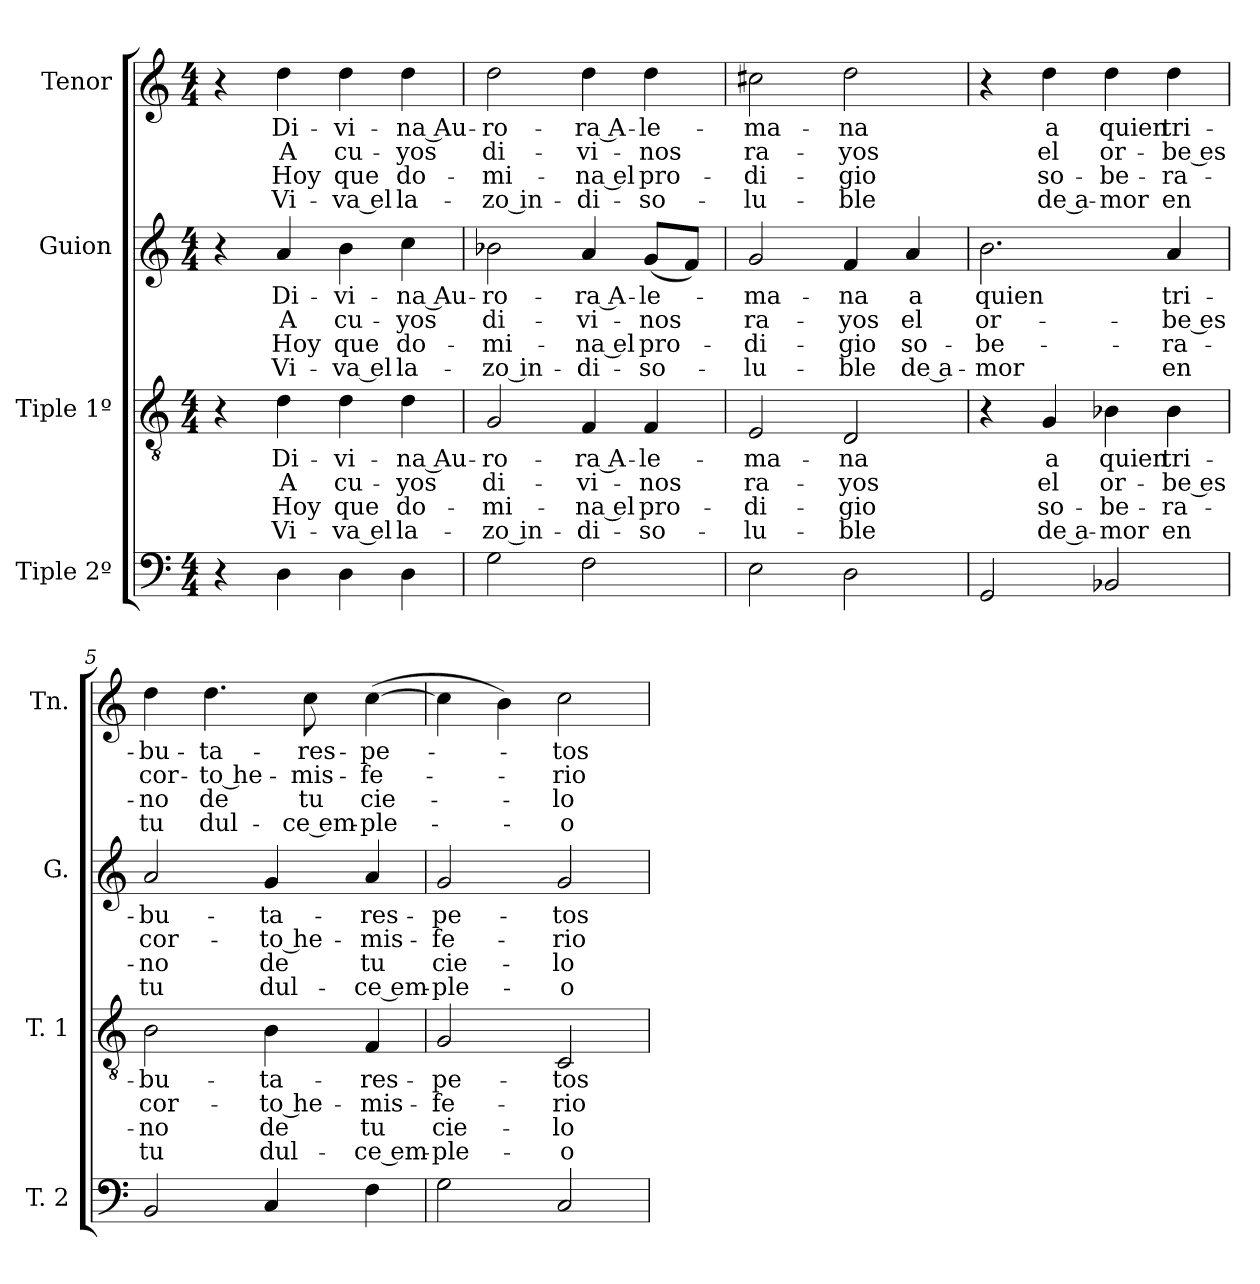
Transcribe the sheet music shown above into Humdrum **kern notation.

**kern	**kern	**text	**text	**text	**text	**kern	**text	**text	**text	**text	**kern	**text	**text	**text	**text
*part4	*part3	*part3	*part3	*part3	*part3	*part2	*part2	*part2	*part2	*part2	*part1	*part1	*part1	*part1	*part1
*staff4	*staff3	*staff3	*staff3	*staff3	*staff3	*staff2	*staff2	*staff2	*staff2	*staff2	*staff1	*staff1	*staff1	*staff1	*staff1
*I"Tiple 2º	*I"Tiple 1º	*	*	*	*	*I"Guion	*	*	*	*	*I"Tenor	*	*	*	*
*I'T. 2	*I'T. 1	*	*	*	*	*I'G.	*	*	*	*	*I'Tn.	*	*	*	*
*clefF4	*clefGv2	*	*	*	*	*clefG2	*	*	*	*	*clefG2	*	*	*	*
*M4/4	*M4/4	*	*	*	*	*M4/4	*	*	*	*	*M4/4	*	*	*	*
=1	=1	=1	=1	=1	=1	=1	=1	=1	=1	=1	=1	=1	=1	=1	=1
4r	4r	.	.	.	.	4r	.	.	.	.	4r	.	.	.	.
4D	4d	Di-	A	Hoy	Vi-	4a	Di-	A	Hoy	Vi-	4dd	Di-	A	Hoy	Vi-
4D	4d	-vi-	cu-	que	-va el	4b	-vi-	cu-	que	-va el	4dd	-vi-	cu-	que	-va el
4D	4d	-na Au-	-yos	do-	la-	4cc	-na Au-	-yos	do-	la-	4dd	-na Au-	-yos	do-	la-
=2	=2	=2	=2	=2	=2	=2	=2	=2	=2	=2	=2	=2	=2	=2	=2
2G	2G	-ro-	di-	-mi-	zo in-	2b-X	-ro-	di-	-mi-	zo in-	2dd	-ro-	di-	-mi-	zo in-
2F	4F	-ra A-	-vi-	-na el	-di-	4a	-ra A-	-vi-	-na el	-di-	4dd	-ra A-	-vi-	-na el	-di-
.	4F	-le-	-nos	pro-	-so-	(8gL	-le-	-nos	pro-	-so-	4dd	-le-	-nos	pro-	-so-
.	.	.	.	.	.	8fJ)	.	.	.	.	.	.	.	.	.
=3	=3	=3	=3	=3	=3	=3	=3	=3	=3	=3	=3	=3	=3	=3	=3
2E	2E	-ma-	ra-	-di-	-lu-	2g	-ma-	ra-	-di-	-lu-	2cc#X	-ma-	ra-	-di-	-lu-
2D	2D	-na	-yos	-gio	-ble	4f	-na	-yos	-gio	-ble	2dd	-na	-yos	-gio	-ble
.	.	.	.	.	.	4a	a	el	so-	de a-	.	.	.	.	.
=4	=4	=4	=4	=4	=4	=4	=4	=4	=4	=4	=4	=4	=4	=4	=4
2GG	4r	.	.	.	.	2.b	quien	or-	-be-	-mor	4r	.	.	.	.
.	4G	a	el	so-	de a-	.	.	.	.	.	4dd	a	el	so-	de a-
2BB-X	4B-X	quien	or-	-be-	-mor	.	.	.	.	.	4dd	quien	or-	-be-	-mor
.	4B-	tri-	-be es	-ra-	en	4a	tri-	-be es	-ra-	en	4dd	tri-	-be es	-ra-	en
=5	=5	=5	=5	=5	=5	=5	=5	=5	=5	=5	=5	=5	=5	=5	=5
2BB	2B	-bu-	cor-	-no	tu	2a	-bu-	cor-	-no	tu	4dd	-bu-	cor-	-no	tu
.	.	.	.	.	.	.	.	.	.	.	4.dd	-ta-	to he-	de	dul-
4C	4B	-ta-	to he-	de	dul-	4g	-ta-	to he-	de	dul-	.	.	.	.	.
.	.	.	.	.	.	.	.	.	.	.	8cc	-res-	-mis-	tu	ce em-
4F	4F	-res-	-mis-	tu	ce em-	4a	-res-	-mis-	tu	ce em-	(<[4cc	-pe-	-fe-	cie-	-ple-
=6	=6	=6	=6	=6	=6	=6	=6	=6	=6	=6	=6	=6	=6	=6	=6
2G	2G	-pe-	-fe-	cie-	-ple-	2g	-pe-	-fe-	cie-	-ple-	4cc]	.	.	.	.
.	.	.	.	.	.	.	.	.	.	.	4b)	.	.	.	.
2C	2C	-tos	-rio	-lo	-o	2g	-tos	-rio	-lo	-o	2cc	-tos	-rio	-lo	-o
=	=	=	=	=	=	=	=	=	=	=	=	=	=	=	=
*-	*-	*-	*-	*-	*-	*-	*-	*-	*-	*-	*-	*-	*-	*-	*-
